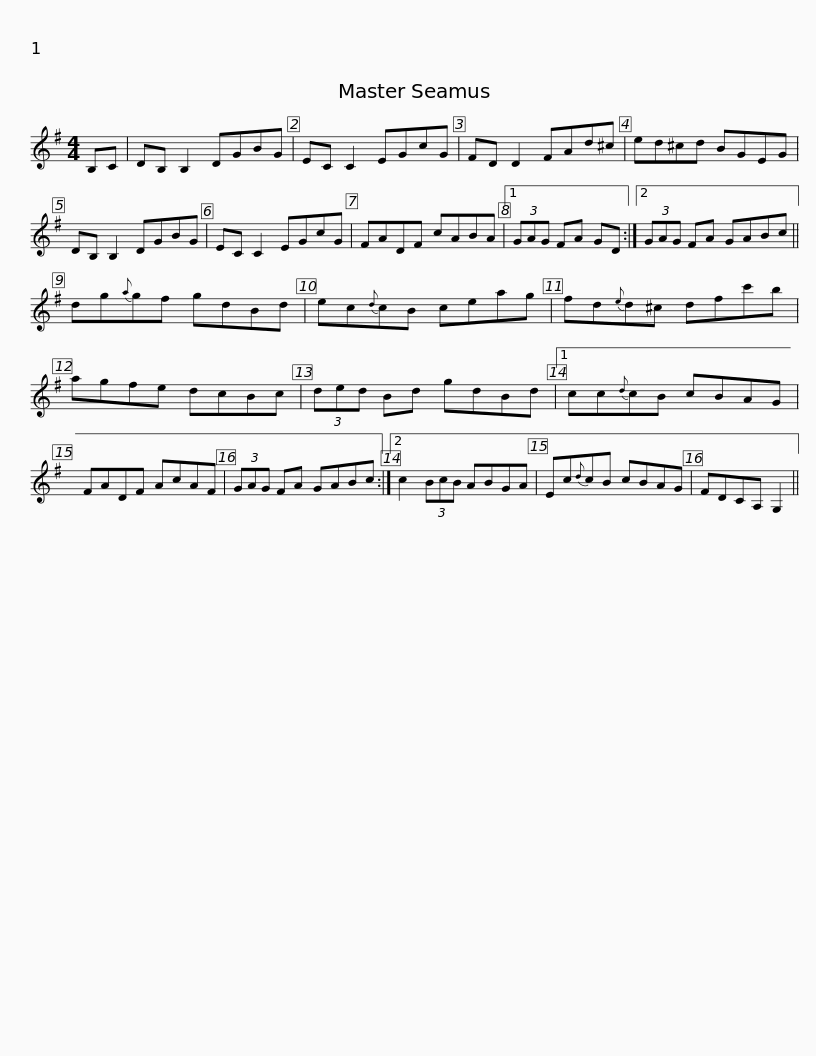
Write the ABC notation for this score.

X:1
L:1/8
M:4/4
I:linebreak $
K:G
V:1 treble
V:1
 B,C | DB, B,2 DGBG | EC C2 EGcG | FD D2 FAd^c | ed^cd BGEG | %5
 DB, B,2 DGBG |$ EC C2 EGcG | FADF cABA |1 (3GAG FA GD :|2 (3GAG FA GABc || %10
 dg{a}gf gdBd |$ ec{d}cB ceag | fd{e}d^c dfc'b | agfe dcBc | (3ded Bd gdBd |1 %15
 cc{d}cB cBAG |$ FADF AcAF | (3GAG FA GABc :|2 c2 (3BcB ABGA | Ec{d}cB cBAG | %20
 FDCA, G,2 || %21
